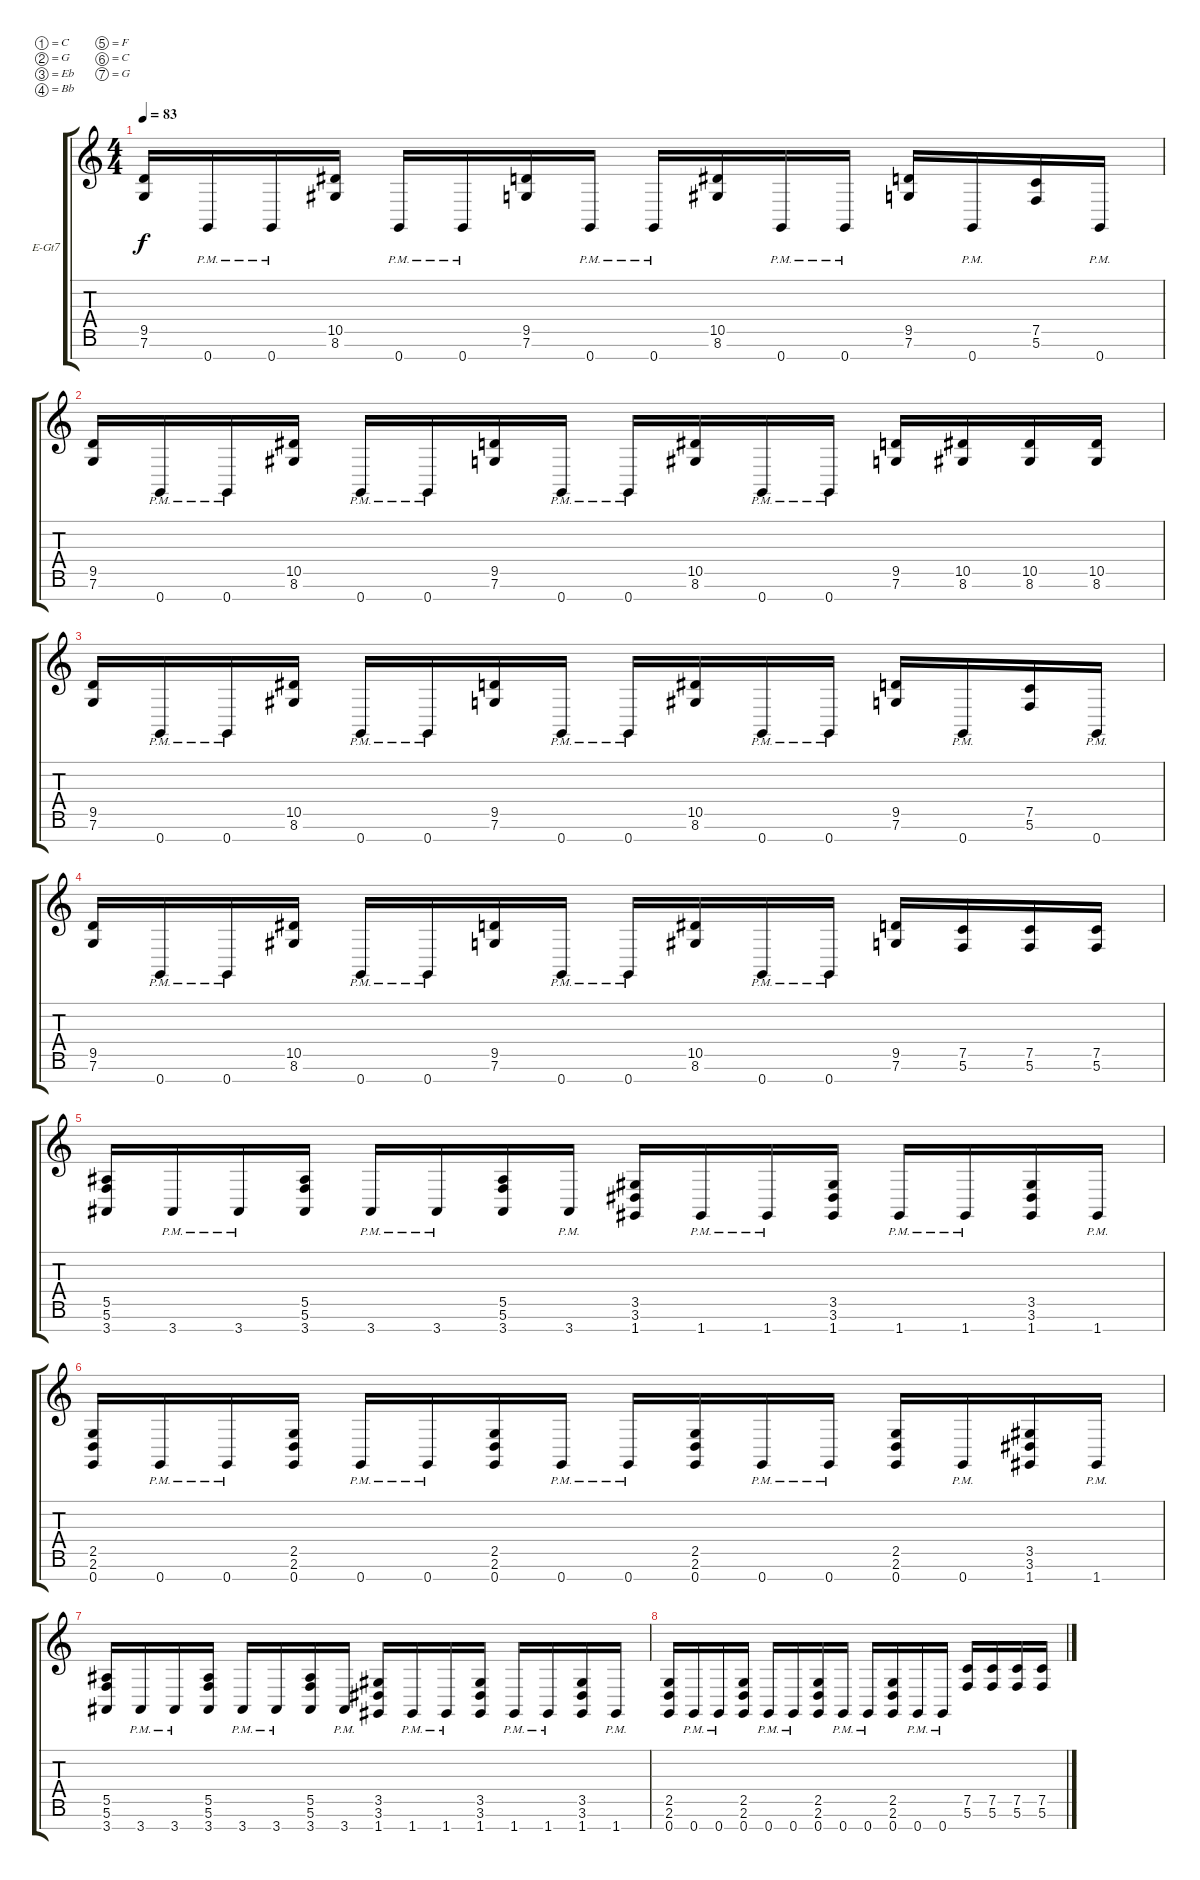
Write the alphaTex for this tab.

\defaultSystemsLayout 4
\bracketExtendMode groupsimilarinstruments
\firstSystemTrackNameOrientation horizontal
\otherSystemsTrackNameOrientation horizontal
\track ("Rhythm" "E-Gt7") {instrument distortionguitar}
\staff {score tabs}
\tuning (C4 G3 Eb3 Bb2 F2 C2 G1)
\ts (4 4)
\tempo 83
\clef g2
\ks c
(7.6 9.5).16{dy f} 0.7{pm}.16 0.7{pm}.16 (8.6 10.5).16 0.7{pm}.16 0.7{pm}.16 (7.6 9.5).16 0.7{pm}.16 0.7{pm}.16 (8.6 10.5).16 0.7{pm}.16 0.7{pm}.16 (7.6 9.5).16 0.7{pm}.16 (5.6 7.5).16 0.7{pm}.16 |
(7.6 9.5).16 0.7{pm}.16 0.7{pm}.16 (8.6 10.5).16 0.7{pm}.16 0.7{pm}.16 (7.6 9.5).16 0.7{pm}.16 0.7{pm}.16 (8.6 10.5).16 0.7{pm}.16 0.7{pm}.16 (7.6 9.5).16 (8.6 10.5).16 (8.6 10.5).16 (8.6 10.5).16 |
(7.6 9.5).16 0.7{pm}.16 0.7{pm}.16 (8.6 10.5).16 0.7{pm}.16 0.7{pm}.16 (7.6 9.5).16 0.7{pm}.16 0.7{pm}.16 (8.6 10.5).16 0.7{pm}.16 0.7{pm}.16 (7.6 9.5).16 0.7{pm}.16 (5.6 7.5).16 0.7{pm}.16 |
(7.6 9.5).16 0.7{pm}.16 0.7{pm}.16 (8.6 10.5).16 0.7{pm}.16 0.7{pm}.16 (7.6 9.5).16 0.7{pm}.16 0.7{pm}.16 (8.6 10.5).16 0.7{pm}.16 0.7{pm}.16 (7.6 9.5).16 (5.6 7.5).16 (5.6 7.5).16 (5.6 7.5).16 |
(3.7 5.6 5.5).16 3.7{pm}.16 3.7{pm}.16 (3.7 5.6 5.5).16 3.7{pm}.16 3.7{pm}.16 (3.7 5.6 5.5).16 3.7{pm}.16 (1.7 3.6 3.5).16 1.7{pm}.16 1.7{pm}.16 (1.7 3.6 3.5).16 1.7{pm}.16 1.7{pm}.16 (1.7 3.6 3.5).16 1.7{pm}.16 |
(0.7 2.6 2.5).16 0.7{pm}.16 0.7{pm}.16 (0.7 2.6 2.5).16 0.7{pm}.16 0.7{pm}.16 (0.7 2.6 2.5).16 0.7{pm}.16 0.7{pm}.16 (0.7 2.6 2.5).16 0.7{pm}.16 0.7{pm}.16 (0.7 2.6 2.5).16 0.7{pm}.16 (1.7 3.6 3.5).16 1.7{pm}.16 |
(3.7 5.6 5.5).16 3.7{pm}.16 3.7{pm}.16 (3.7 5.6 5.5).16 3.7{pm}.16 3.7{pm}.16 (3.7 5.6 5.5).16 3.7{pm}.16 (1.7 3.6 3.5).16 1.7{pm}.16 1.7{pm}.16 (1.7 3.6 3.5).16 1.7{pm}.16 1.7{pm}.16 (1.7 3.6 3.5).16 1.7{pm}.16 |
(0.7 2.6 2.5).16 0.7{pm}.16 0.7{pm}.16 (0.7 2.6 2.5).16 0.7{pm}.16 0.7{pm}.16 (0.7 2.6 2.5).16 0.7{pm}.16 0.7{pm}.16 (0.7 2.6 2.5).16 0.7{pm}.16 0.7{pm}.16 (5.6 7.5).16 (5.6 7.5).16 (5.6 7.5).16 (5.6 7.5).16
